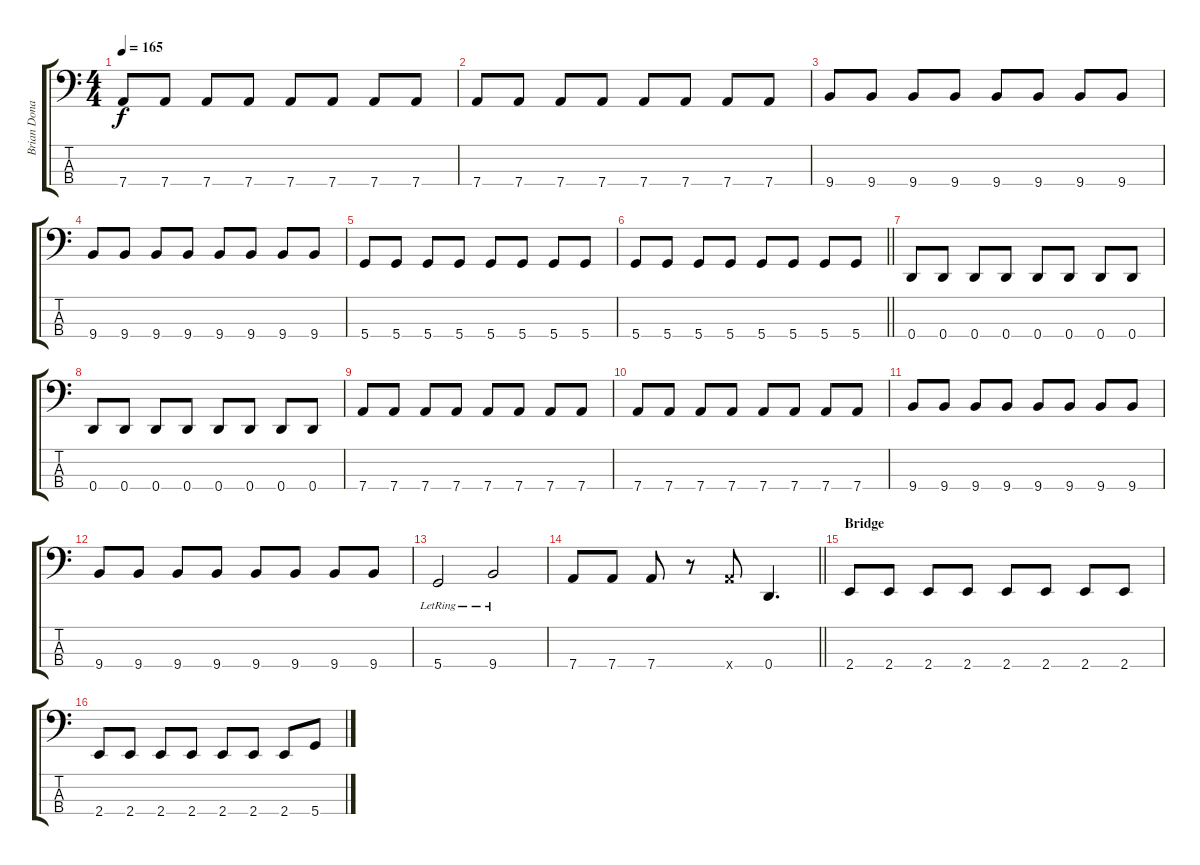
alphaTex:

\track ("Brian Donahue (Bass)" "Brian Dona") {instrument electricbassfinger}
\staff {score tabs}
\tuning (Gb1 D2 A1 D1) {hide}
\ts (4 4)
\tempo 165
\clef f4
\ks c
7.4.8{dy f} 7.4.8 7.4.8 7.4.8 7.4.8 7.4.8 7.4.8 7.4.8 |
7.4.8 7.4.8 7.4.8 7.4.8 7.4.8 7.4.8 7.4.8 7.4.8 |
9.4.8 9.4.8 9.4.8 9.4.8 9.4.8 9.4.8 9.4.8 9.4.8 |
9.4.8 9.4.8 9.4.8 9.4.8 9.4.8 9.4.8 9.4.8 9.4.8 |
5.4.8 5.4.8 5.4.8 5.4.8 5.4.8 5.4.8 5.4.8 5.4.8 |
\barLineRight lightlight
5.4.8 5.4.8 5.4.8 5.4.8 5.4.8 5.4.8 5.4.8 5.4.8 |
0.4.8 0.4.8 0.4.8 0.4.8 0.4.8 0.4.8 0.4.8 0.4.8 |
0.4.8 0.4.8 0.4.8 0.4.8 0.4.8 0.4.8 0.4.8 0.4.8 |
7.4.8 7.4.8 7.4.8 7.4.8 7.4.8 7.4.8 7.4.8 7.4.8 |
7.4.8 7.4.8 7.4.8 7.4.8 7.4.8 7.4.8 7.4.8 7.4.8 |
9.4.8 9.4.8 9.4.8 9.4.8 9.4.8 9.4.8 9.4.8 9.4.8 |
9.4.8 9.4.8 9.4.8 9.4.8 9.4.8 9.4.8 9.4.8 9.4.8 |
5.4{lr}.2 9.4{lr}.2 |
\barLineRight lightlight
7.4.8 7.4.8 7.4.8 r.8 7.4{x}.8 0.4.4{d} |
\section ("" "Bridge")
2.4.8 2.4.8 2.4.8 2.4.8 2.4.8 2.4.8 2.4.8 2.4.8 |
2.4.8 2.4.8 2.4.8 2.4.8 2.4.8 2.4.8 2.4.8 5.4.8
